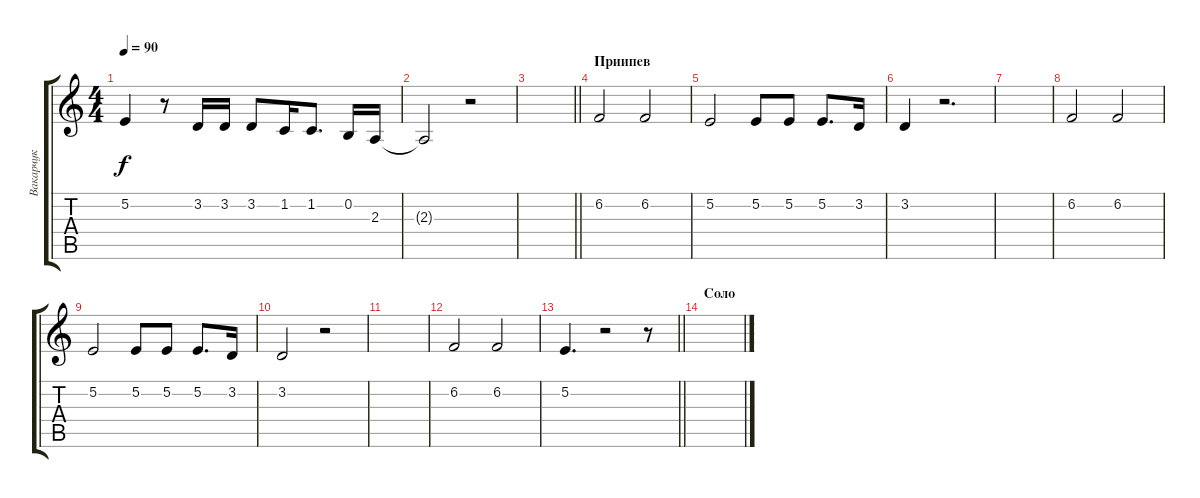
\track ("Вакарчук" "Вакарчук") {instrument tenorsax}
\staff {score tabs}
\tuning (E4 B3 G3 D3 A2 E2) {hide}
\ts (4 4)
\tempo 90
\clef g2
\ks c
5.2{t}.4{dy f} r.8 3.2.16 3.2.16 3.2.8 1.2.16 1.2.8{d} 0.2.16 2.3.16 |
2.3{t}.2 r.2 |
\barLineRight lightlight
|
\section ("" "Приипев")
6.2.2 6.2.2 |
5.2.2 5.2.8 5.2.8 5.2.8{d} 3.2.16 |
3.2.4 r.2{d} |
|
6.2.2 6.2.2 |
5.2.2 5.2.8 5.2.8 5.2.8{d} 3.2.16 |
3.2.2 r.2 |
|
6.2.2 6.2.2 |
\barLineRight lightlight
5.2.4{d} r.2 r.8 |
\section ("" "Соло")
